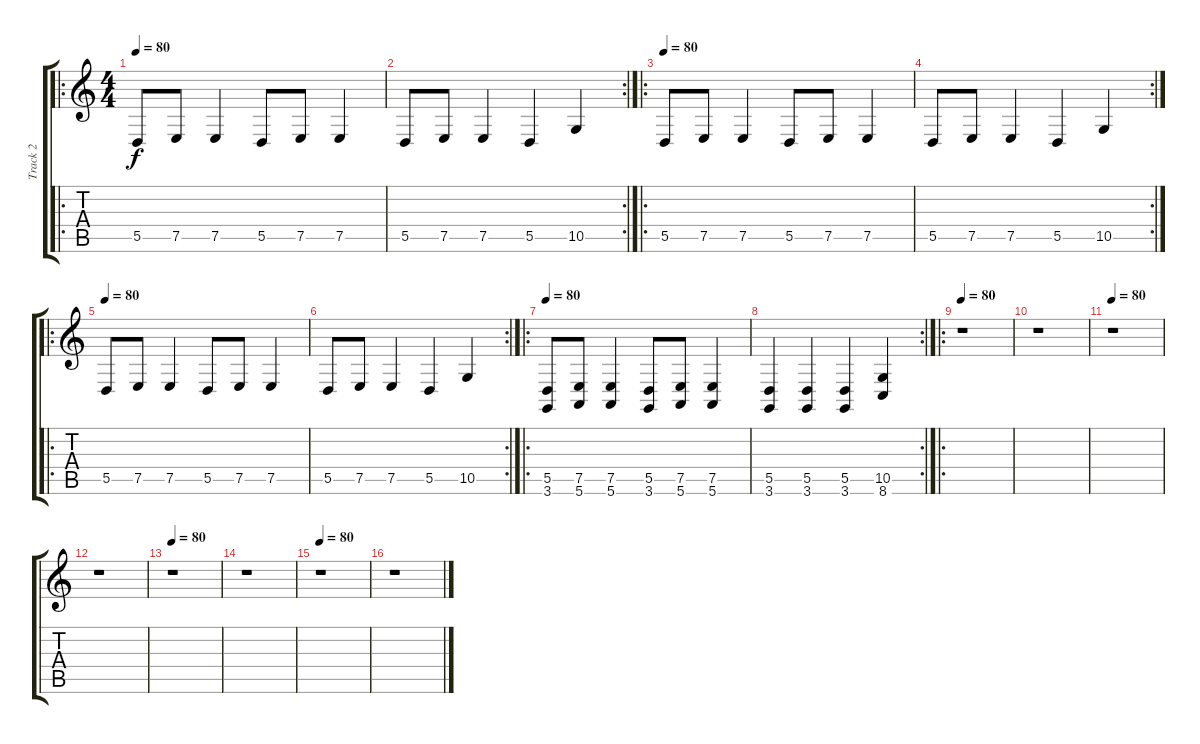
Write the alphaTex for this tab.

\track ("Track 2" "Track 2") {instrument stringensemble1}
\staff {score tabs}
\tuning (E4 B3 G3 D3 A2 E2) {hide}
\ro
\ts (4 4)
\tempo 80
\clef g2
\ks c
5.5.8{dy f} 7.5.8 7.5.4 5.5.8 7.5.8 7.5.4 |
\rc 2
5.5.8 7.5.8 7.5.4 5.5.4 10.5.4 |
\ro
\tempo 80
5.5.8 7.5.8 7.5.4 5.5.8 7.5.8 7.5.4 |
\rc 2
5.5.8 7.5.8 7.5.4 5.5.4 10.5.4 |
\ro
\tempo 80
5.5.8 7.5.8 7.5.4 5.5.8 7.5.8 7.5.4 |
\rc 2
5.5.8 7.5.8 7.5.4 5.5.4 10.5.4 |
\ro
\tempo 80
(5.5 3.6).8 (7.5 5.6).8 (7.5 5.6).4 (5.5 3.6).8 (7.5 5.6).8 (7.5 5.6).4 |
\rc 2
(5.5 3.6).4 (5.5 3.6).4 (5.5 3.6).4 (10.5 8.6).4 |
\ro
\tempo 80
r.1 |
r.1 |
\tempo 80
r.1 |
r.1 |
\tempo 80
r.1 |
r.1 |
\tempo 80
r.1 |
r.1
